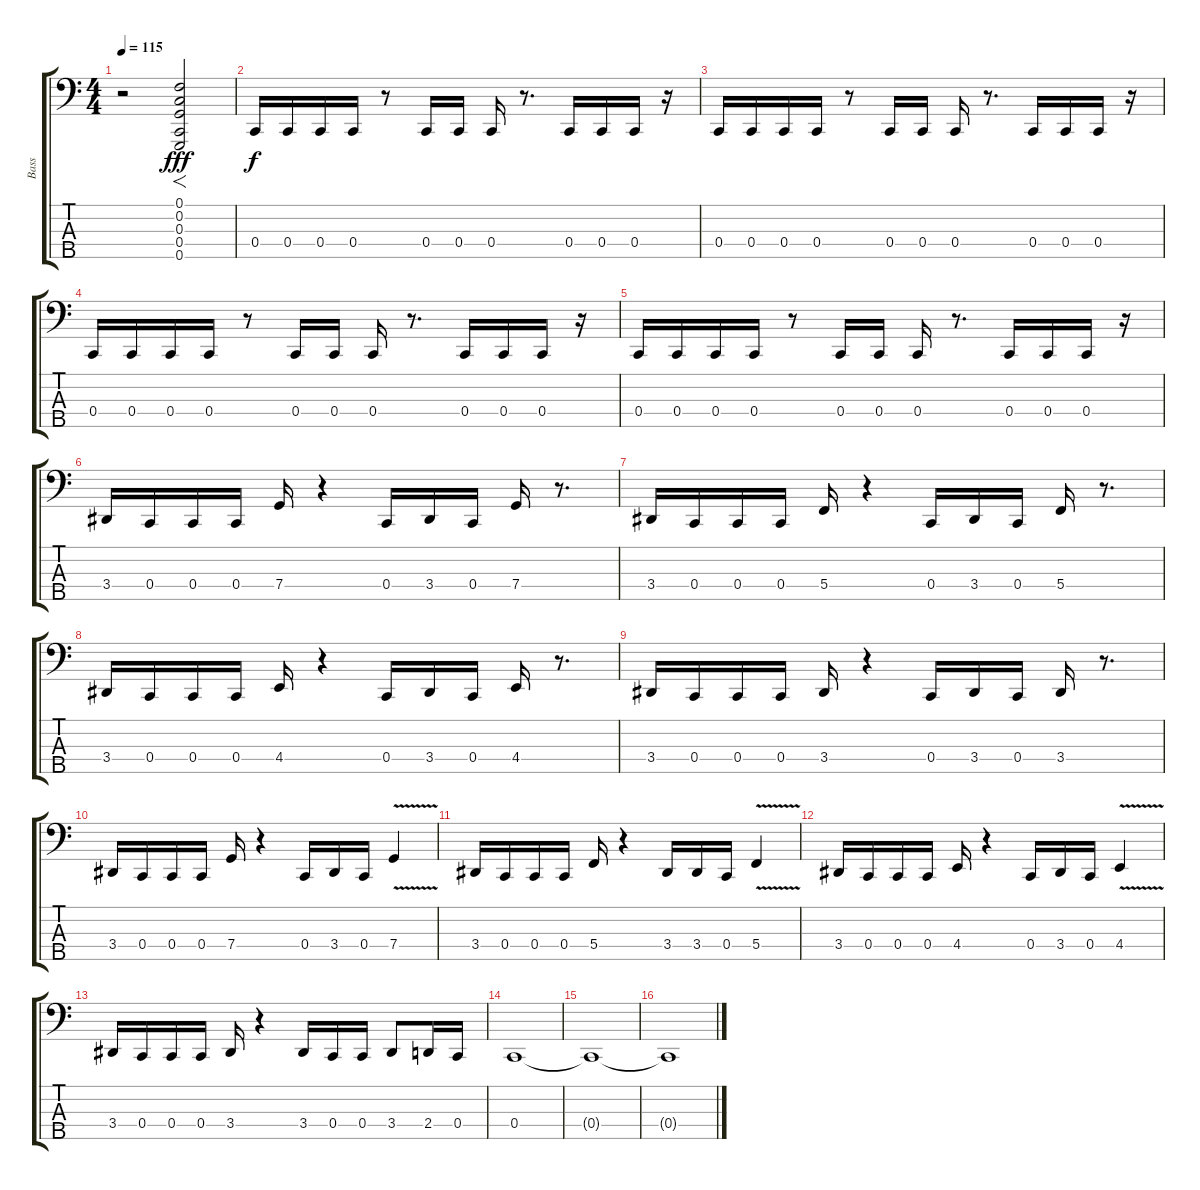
\track ("Bass" "Bass") {instrument electricbassfinger}
\staff {score tabs}
\tuning (F2 C2 G1 C1 G0) {hide}
\ts (4 4)
\tempo 115
\clef f4
\ks c
r.2{dy fff instrument electricbassfinger} (0.1 0.2 0.3 0.4 0.5).2{f} |
0.4.16{dy f} 0.4.16 0.4.16 0.4.16 r.8 0.4.16 0.4.16 0.4.16 r.8{d} 0.4.16 0.4.16 0.4.16 r.16 |
0.4.16 0.4.16 0.4.16 0.4.16 r.8 0.4.16 0.4.16 0.4.16 r.8{d} 0.4.16 0.4.16 0.4.16 r.16 |
0.4.16 0.4.16 0.4.16 0.4.16 r.8 0.4.16 0.4.16 0.4.16 r.8{d} 0.4.16 0.4.16 0.4.16 r.16 |
0.4.16 0.4.16 0.4.16 0.4.16 r.8 0.4.16 0.4.16 0.4.16 r.8{d} 0.4.16 0.4.16 0.4.16 r.16 |
3.4.16 0.4.16 0.4.16 0.4.16 7.4.16 r.4 0.4.16 3.4.16 0.4.16 7.4.16 r.8{d} |
3.4.16 0.4.16 0.4.16 0.4.16 5.4.16 r.4 0.4.16 3.4.16 0.4.16 5.4.16 r.8{d} |
3.4.16 0.4.16 0.4.16 0.4.16 4.4.16 r.4 0.4.16 3.4.16 0.4.16 4.4.16 r.8{d} |
3.4.16 0.4.16 0.4.16 0.4.16 3.4.16 r.4 0.4.16 3.4.16 0.4.16 3.4.16 r.8{d} |
3.4.16 0.4.16 0.4.16 0.4.16 7.4.16 r.4 0.4.16 3.4.16 0.4.16 7.4{v}.4 |
3.4.16 0.4.16 0.4.16 0.4.16 5.4.16 r.4 3.4.16 3.4.16 0.4.16 5.4{v}.4 |
3.4.16 0.4.16 0.4.16 0.4.16 4.4.16 r.4 0.4.16 3.4.16 0.4.16 4.4{v}.4 |
3.4.16 0.4.16 0.4.16 0.4.16 3.4.16 r.4 3.4.16 0.4.16 0.4.16 3.4.8 2.4.16 0.4.16 |
0.4.1 |
0.4{t}.1 |
0.4{t}.1
